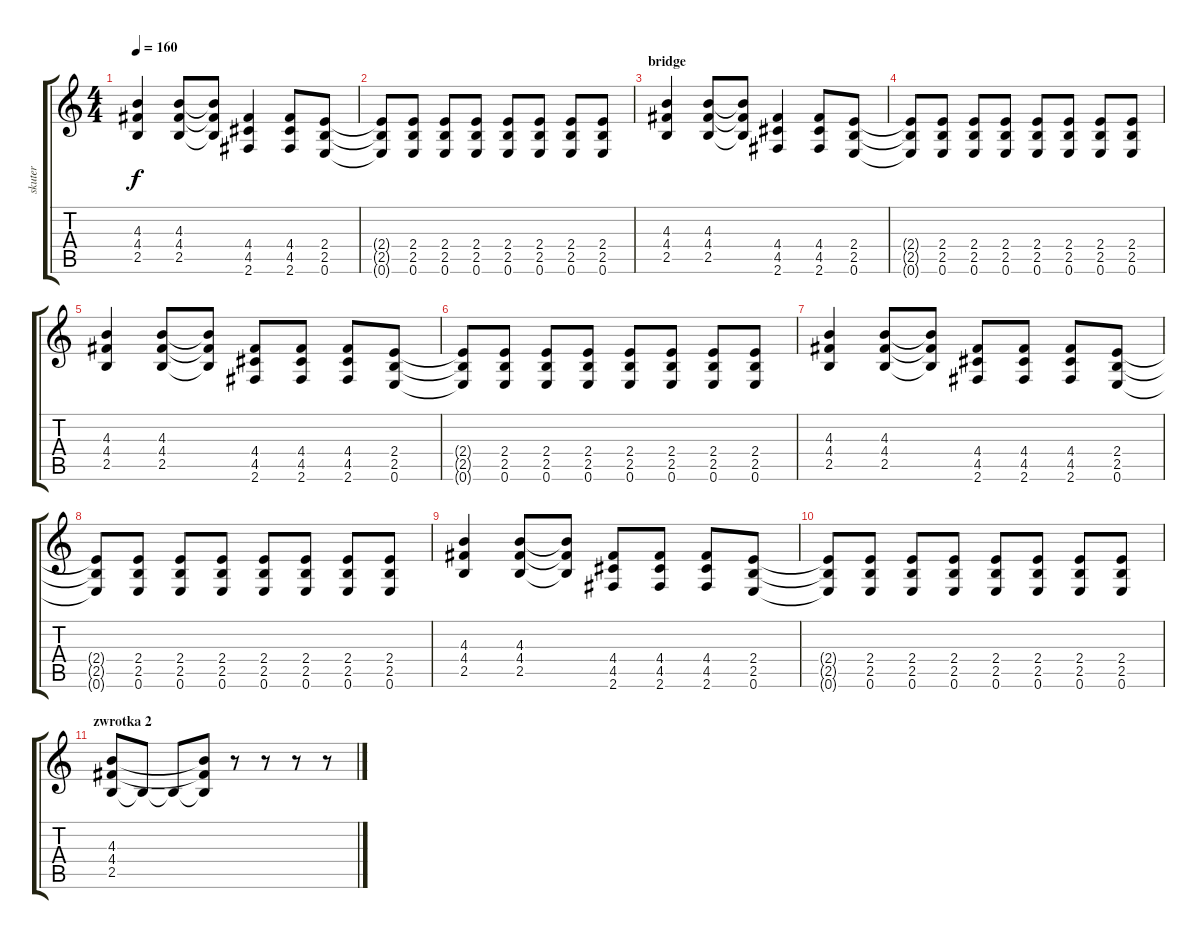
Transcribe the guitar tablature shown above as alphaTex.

\track ("skuter" "skuter") {instrument overdrivenguitar}
\staff {score tabs}
\tuning (E4 B3 G3 D3 A2 E2) {hide}
\ts (4 4)
\tempo 160
\clef g2
\ks c
(4.3 4.4 2.5).4{dy f} (4.3 4.4 2.5).8 (4.3{t} 4.4{t} 2.5{t}).8 (4.4 4.5 2.6).4 (4.4 4.5 2.6).8 (2.4 2.5 0.6).8 |
(2.4{t} 2.5{t} 0.6{t}).8 (2.4 2.5 0.6).8 (2.4 2.5 0.6).8 (2.4 2.5 0.6).8 (2.4 2.5 0.6).8 (2.4 2.5 0.6).8 (2.4 2.5 0.6).8 (2.4 2.5 0.6).8 |
\section ("" "bridge")
(4.3 4.4 2.5).4 (4.3 4.4 2.5).8 (4.3{t} 4.4{t} 2.5{t}).8 (4.4 4.5 2.6).4 (4.4 4.5 2.6).8 (2.4 2.5 0.6).8 |
(2.4{t} 2.5{t} 0.6{t}).8 (2.4 2.5 0.6).8 (2.4 2.5 0.6).8 (2.4 2.5 0.6).8 (2.4 2.5 0.6).8 (2.4 2.5 0.6).8 (2.4 2.5 0.6).8 (2.4 2.5 0.6).8 |
(4.3 4.4 2.5).4 (4.3 4.4 2.5).8 (4.3{t} 4.4{t} 2.5{t}).8 (4.4 4.5 2.6).8 (4.4 4.5 2.6).8 (4.4 4.5 2.6).8 (2.4 2.5 0.6).8 |
(2.4{t} 2.5{t} 0.6{t}).8 (2.4 2.5 0.6).8 (2.4 2.5 0.6).8 (2.4 2.5 0.6).8 (2.4 2.5 0.6).8 (2.4 2.5 0.6).8 (2.4 2.5 0.6).8 (2.4 2.5 0.6).8 |
(4.3 4.4 2.5).4 (4.3 4.4 2.5).8 (4.3{t} 4.4{t} 2.5{t}).8 (4.4 4.5 2.6).8 (4.4 4.5 2.6).8 (4.4 4.5 2.6).8 (2.4 2.5 0.6).8 |
(2.4{t} 2.5{t} 0.6{t}).8 (2.4 2.5 0.6).8 (2.4 2.5 0.6).8 (2.4 2.5 0.6).8 (2.4 2.5 0.6).8 (2.4 2.5 0.6).8 (2.4 2.5 0.6).8 (2.4 2.5 0.6).8 |
(4.3 4.4 2.5).4 (4.3 4.4 2.5).8 (4.3{t} 4.4{t} 2.5{t}).8 (4.4 4.5 2.6).8 (4.4 4.5 2.6).8 (4.4 4.5 2.6).8 (2.4 2.5 0.6).8 |
(2.4{t} 2.5{t} 0.6{t}).8 (2.4 2.5 0.6).8 (2.4 2.5 0.6).8 (2.4 2.5 0.6).8 (2.4 2.5 0.6).8 (2.4 2.5 0.6).8 (2.4 2.5 0.6).8 (2.4 2.5 0.6).8 |
\section ("" "zwrotka 2")
(4.3 4.4 2.5).8 2.5{t}.8 2.5{t}.8 (4.3{t} 4.4{t} 2.5{t}).8 r.8 r.8 r.8 r.8
